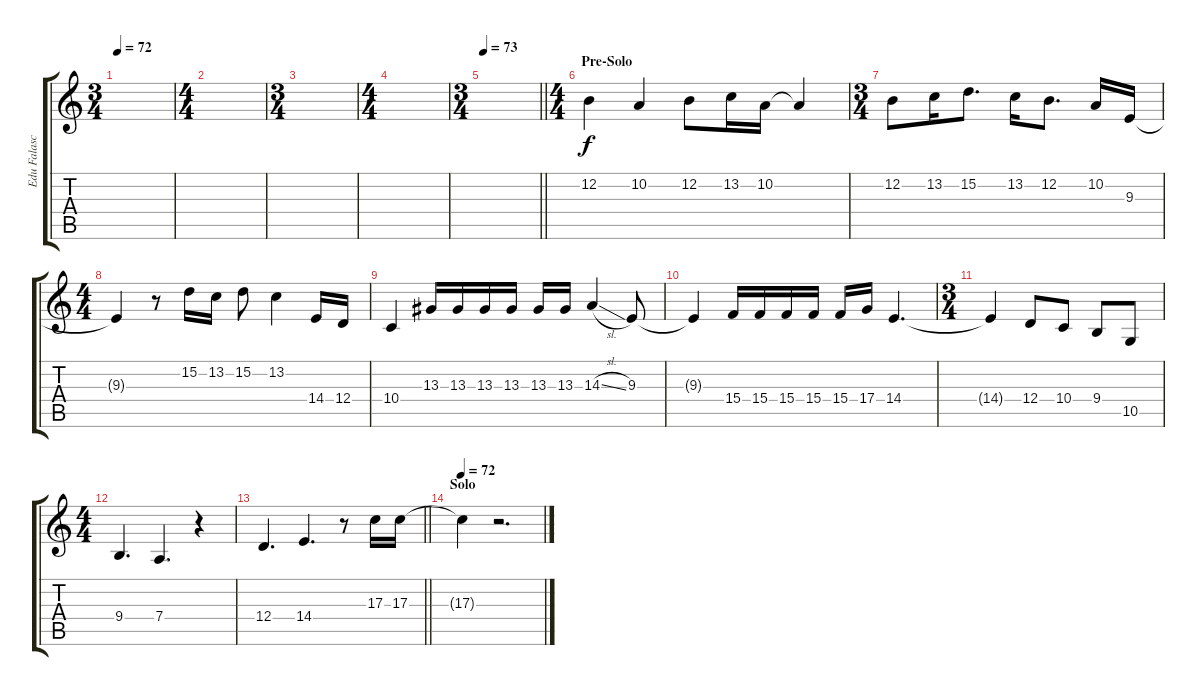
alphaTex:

\track ("Edu Falaschi" "Edu Falasc") {instrument sopranosax}
\staff {score tabs}
\tuning (E4 B3 G3 D3 A2 E2) {hide}
\ts (3 4)
\tempo 72
\clef g2
\ks c
|
\ts (4 4)
|
\ts (3 4)
|
\ts (4 4)
|
\ts (3 4)
\tempo 73
\barLineRight lightlight
|
\ts (4 4)
\section ("" "Pre-Solo")
12.2.4 10.2.4 12.2.8 13.2.16 10.2.16 10.2{t}.4 |
\ts (3 4)
12.2.8 13.2.16 15.2.8{d} 13.2.16 12.2.8{d} 10.2.16 9.3.16 |
\ts (4 4)
9.3{t}.4 r.8 15.2.16 13.2.16 15.2.8 13.2.4 14.4.16 12.4.16 |
10.4.4 13.3.16 13.3.16 13.3.16 13.3.16 13.3.16 13.3.16 14.3{sl}.4 9.3.8 |
9.3{t}.4 15.4.16 15.4.16 15.4.16 15.4.16 15.4.16 17.4.16 14.4.4{d} |
\ts (3 4)
14.4{t}.4 12.4.8 10.4.8 9.4.8 10.5.8 |
\ts (4 4)
9.4.4{d} 7.4.4{d} r.4 |
\barLineRight lightlight
12.4.4{d} 14.4.4{d} r.8 17.3.16 17.3.16 |
\section ("" "Solo")
\tempo 72
17.3{t}.4 r.2{d}
